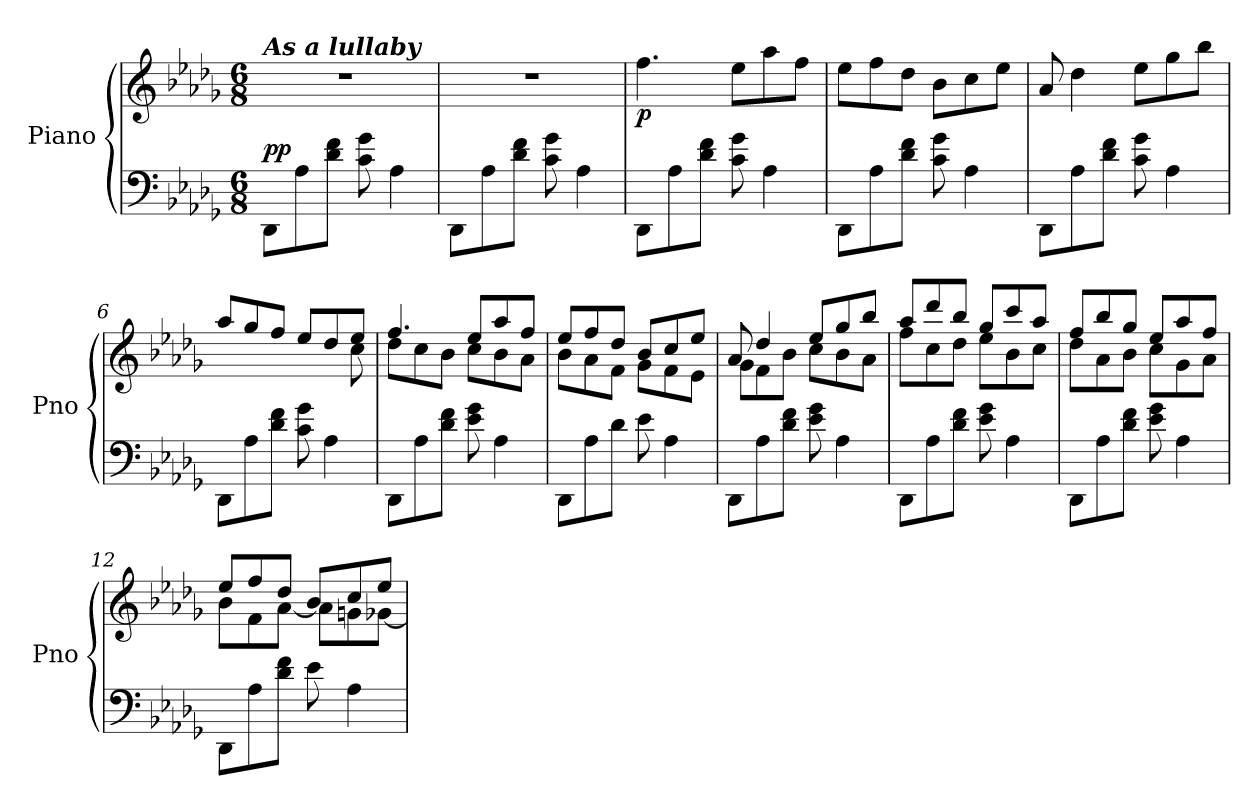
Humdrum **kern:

**kern	**kern	**dynam
*part1	*part1	*part1
*staff2	*staff1	*staff1/2
*I"Piano	*	*
*I'Pno	*	*
*clefF4	*clefG2	*
*k[b-e-a-d-g-]	*k[b-e-a-d-g-]	*
*M6/8	*M6/8	*
=1	=1	=1
!	!LO:TX:a:Bi:t=As a lullaby	!
!	!	!LO:DY:a=2
8DD-\L	2.r	pp
8A-\	.	.
8d-\ 8f\J	.	.
8c\ 8g-\	.	.
4A-\	.	.
=2	=2	=2
8DD-\L	2.r	.
8A-\	.	.
8d-\ 8f\J	.	.
8c\ 8g-\	.	.
4A-\	.	.
=3	=3	=3
!	!	!LO:DY:b
8DD-\L	4.ff\	p
8A-\	.	.
8d-\ 8f\J	.	.
8c\ 8g-\	8ee-\L	.
4A-\	8aa-\	.
.	8ff\J	.
=4	=4	=4
8DD-\L	8ee-\L	.
8A-\	8ff\	.
8d-\ 8f\J	8dd-\J	.
8c\ 8g-\	8b-\L	.
4A-\	8cc\	.
.	8ee-\J	.
=5	=5	=5
8DD-\L	8a-/	.
8A-\	4dd-\	.
8d-\ 8f\J	.	.
8c\ 8g-\	8ee-\L	.
4A-\	8gg-\	.
.	8bb-\J	.
!!LO:LB:g=z
=6	=6	=6
*	*^	*
8DD-\L	8aa-/L	4.ryy	.
8A-\	8gg-/	.	.
8d-\ 8f\J	8ff/J	.	.
8c\ 8g-\	8ee-/L	4ryy	.
4A-\	8dd-/	.	.
.	8ee-/J	8cc\	.
=7	=7	=7	=7
8DD-\L	4.ff/	8dd-\L	.
8A-\	.	8cc\	.
8d-\ 8f\J	.	8b-\J	.
8e-\ 8g-\	8ee-/L	8cc\L	.
4A-\	8aa-/	8b-\	.
.	8ff/J	8a-\J	.
=8	=8	=8	=8
8DD-\L	8ee-/L	8b-\L	.
8A-\	8ff/	8a-\	.
8d-\J	8dd-/J	8f\J	.
8e-\	8b-/L	8g-\L	.
4A-\	8cc/	8f\	.
.	8ee-/J	8e-\J	.
=9	=9	=9	=9
8DD-\L	8a-/	8g-\L	.
8A-\	4dd-/	8f\	.
8d-\ 8f\J	.	8b-\J	.
8e-\ 8g-\	8ee-/L	8cc\L	.
4A-\	8gg-/	8b-\	.
.	8bb-/J	8a-\J	.
=10	=10	=10	=10
8DD-\L	8aa-/L	8ff\L	.
8A-\	8ddd-/	8cc\	.
8d-\ 8f\J	8bb-/J	8dd-\J	.
8e-\ 8g-\	8gg-/L	8ee-\L	.
4A-\	8ccc/	8b-\	.
.	8aa-/J	8cc\J	.
!!LO:LB:g=z	!!
=11	=11	=11	=11
8DD-\L	8ff/L	8dd-\L	.
8A-\	8bb-/	8a-\	.
8d-\ 8f\J	8gg-/J	8b-\J	.
8e-\ 8g-\	8ee-/L	8cc\L	.
4A-\	8aa-/	8g-\	.
.	8ff/J	8a-\J	.
=12	=12	=12	=12
8DD-\L	8ee-/L	8b-\L	.
8A-\	8ff/	8f\	.
8d-\ 8f\J	8dd-/J	[8a-\J	.
8e-\	8b-/L	8a-\L]	.
4A-\	8cc/	8gn\	.
.	8ee-/J	[8g-X\J	.
*	*v	*v	*
=	=	=
*-	*-	*-
